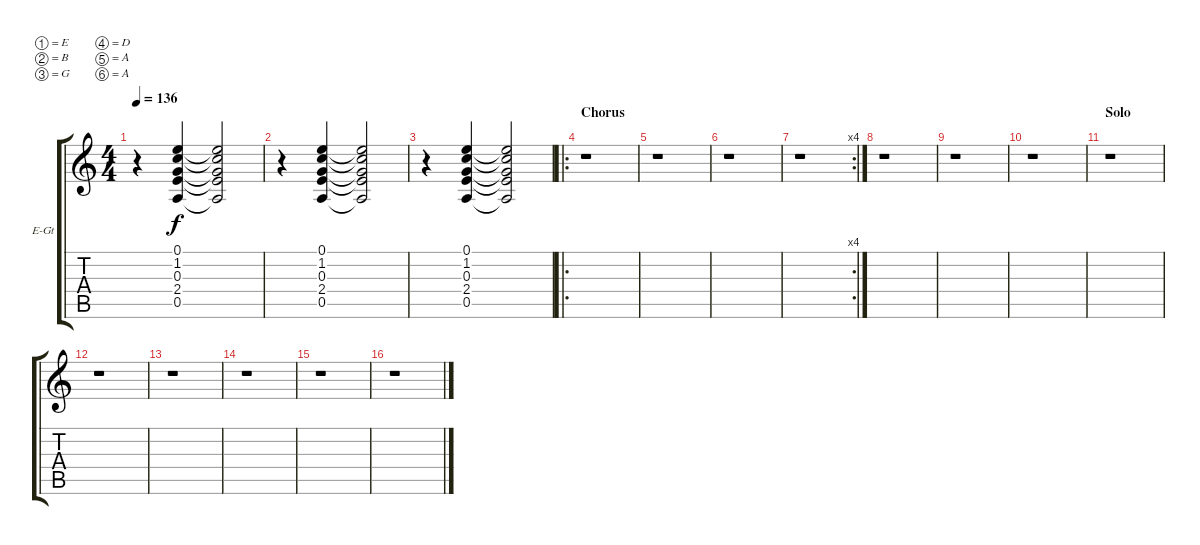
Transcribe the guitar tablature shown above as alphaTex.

\bracketExtendMode groupsimilarinstruments
\firstSystemTrackNameOrientation horizontal
\otherSystemsTrackNameOrientation horizontal
\track ("Guitar 2" "E-Gt") {instrument electricguitarclean}
\staff {score tabs}
\tuning (E4 B3 G3 D3 A2 A1)
\ts (4 4)
\tempo 136
\clef g2
\ks c
r.4{dy f} (0.1 1.2 0.3 2.4 0.5).4 (0.1{t} 1.2{t} 0.3{t} 2.4{t} 0.5{t}).2 |
r.4 (0.1 1.2 0.3 2.4 0.5).4 (0.1{t} 1.2{t} 0.3{t} 2.4{t} 0.5{t}).2 |
r.4 (0.1 1.2 0.3 2.4 0.5).4 (0.1{t} 1.2{t} 0.3{t} 2.4{t} 0.5{t}).2 |
\ro
\section ("" "Chorus")
r.1 |
r.1 |
r.1 |
\rc 4
r.1 |
r.1 |
r.1 |
r.1 |
\section ("" "Solo")
r.1 |
r.1 |
r.1 |
r.1 |
r.1 |
r.1
